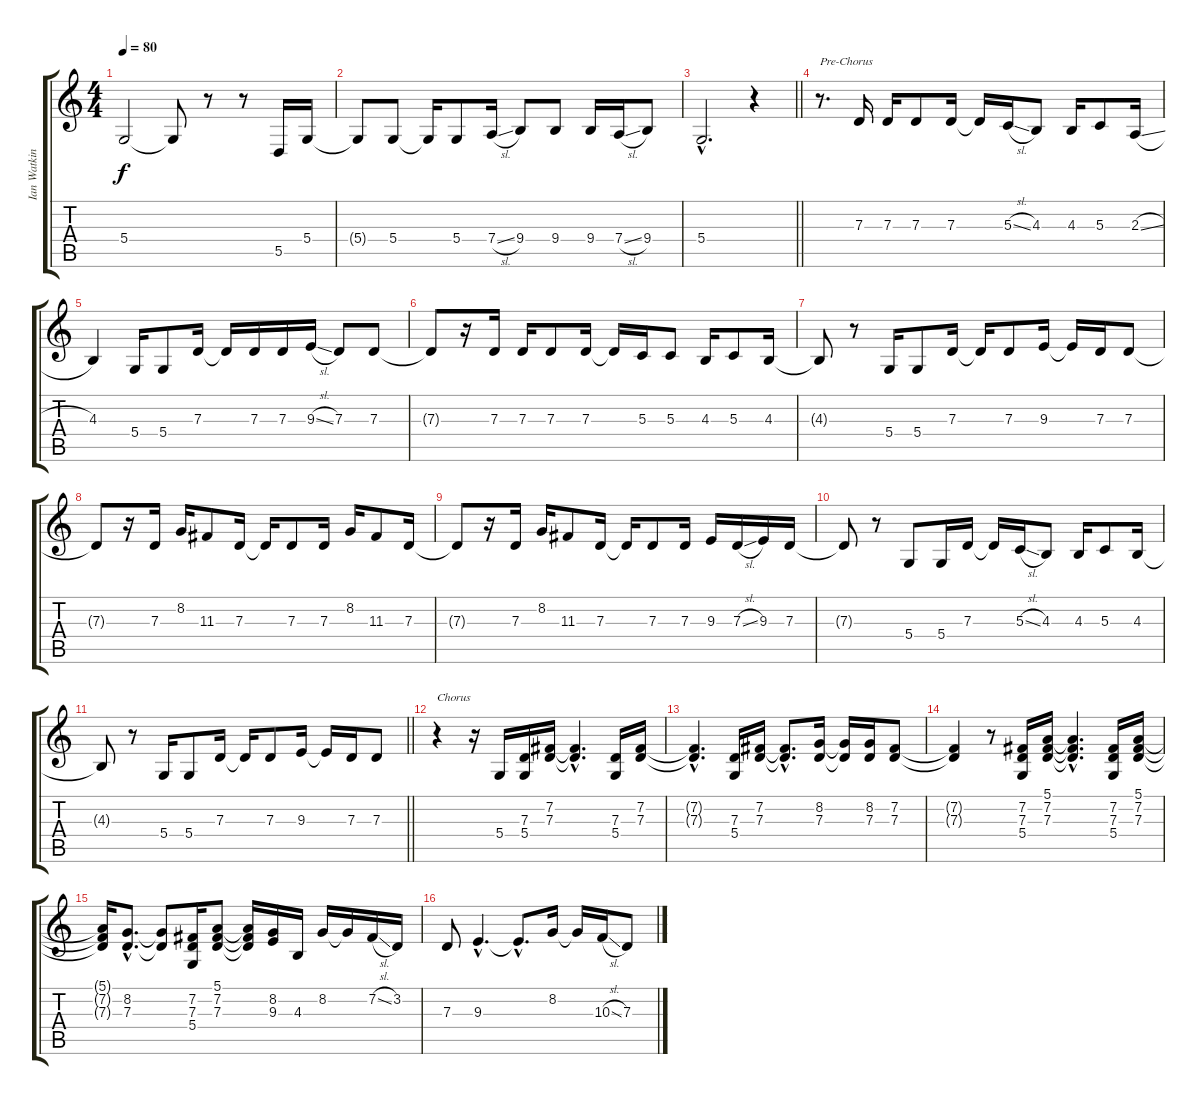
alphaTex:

\track ("Ian Watkins | Vocals" "Ian Watkin") {instrument flute}
\staff {score tabs}
\tuning (E4 B3 G3 D3 A2 D2) {hide}
\ts (4 4)
\tempo 80
\clef g2
\ks c
5.4.2{dy f} 5.4{t}.8 r.8 r.8 5.5.16 5.4.16 |
5.4{t}.8 5.4.8 5.4{t}.16 5.4.8 7.4{sl}.16 9.4.8 9.4.8 9.4.16 7.4{sl}.16 9.4.8 |
\barLineRight lightlight
5.4{hac}.2{d} r.4 |
r.8{d txt "Pre-Chorus"} 7.3.16 7.3.16 7.3.8 7.3.16 7.3{t}.16 5.3{sl}.16 4.3.8 4.3.16 5.3.8 2.3{sl}.16 |
4.3.4 5.4.16 5.4.8 7.3.16 7.3{t}.16 7.3.16 7.3.16 9.3{sl}.16 7.3.8 7.3.8 |
7.3{t}.8 r.16 7.3.16 7.3.16 7.3.8 7.3.16 7.3{t}.16 5.3.16 5.3.8 4.3.16 5.3.8 4.3.16 |
4.3{t}.8 r.8 5.4.16 5.4.8 7.3.16 7.3{t}.16 7.3.8 9.3.16 9.3{t}.16 7.3.16 7.3.8 |
7.3{t}.8 r.16 7.3.16 8.2.16 11.3.8 7.3.16 7.3{t}.16 7.3.8 7.3.16 8.2.16 11.3.8 7.3.16 |
7.3{t}.8 r.16 7.3.16 8.2.16 11.3.8 7.3.16 7.3{t}.16 7.3.8 7.3.16 9.3.16 7.3{sl}.16 9.3.16 7.3.16 |
7.3{t}.8 r.8 5.4.8 5.4.16 7.3.16 7.3{t}.16 5.3{sl}.16 4.3.8 4.3.16 5.3.8 4.3.16 |
\barLineRight lightlight
4.3{t}.8 r.8 5.4.16 5.4.8 7.3.16 7.3{t}.16 7.3.8 9.3.16 9.3{t}.16 7.3.16 7.3.8 |
r.4{txt "Chorus" volume 16} r.16 5.4.16 (7.3 5.4).16 (7.2 7.3).16 (7.2{hac t} 7.3{hac t}).4{d} (7.3 5.4).16 (7.2 7.3).16 |
(7.2{hac t} 7.3{hac t}).4{d} (7.3 5.4).16 (7.2 7.3).16 (7.2{hac t} 7.3{hac t}).8{d} (8.2 7.3).16 (8.2{t} 7.3{t}).16 (8.2 7.3).16 (7.2 7.3).8 |
(7.2{t} 7.3{t}).4 r.8 (7.2 7.3 5.4).16 (5.1 7.2 7.3).16 (5.1{hac t} 7.2{hac t} 7.3{hac t}).4{d} (7.2 7.3 5.4).16 (5.1 7.2 7.3).16 |
(5.1{t} 7.2{t} 7.3{t}).16 (8.2{hac} 7.3{hac}).8{d} (8.2{t} 7.3{t}).8 (7.2 7.3 5.4).16 (5.1 7.2 7.3).8 (5.1{t} 7.2{t} 7.3{t}).16 (8.2 9.3).16 4.3.16 8.2.16 8.2{t}.16 7.2{sl}.16 3.2.16 |
7.3.8 9.3{hac}.4{d} 9.3{hac t}.8{d} 8.2.16 8.2{t}.16 10.3{sl}.16 7.3.8
